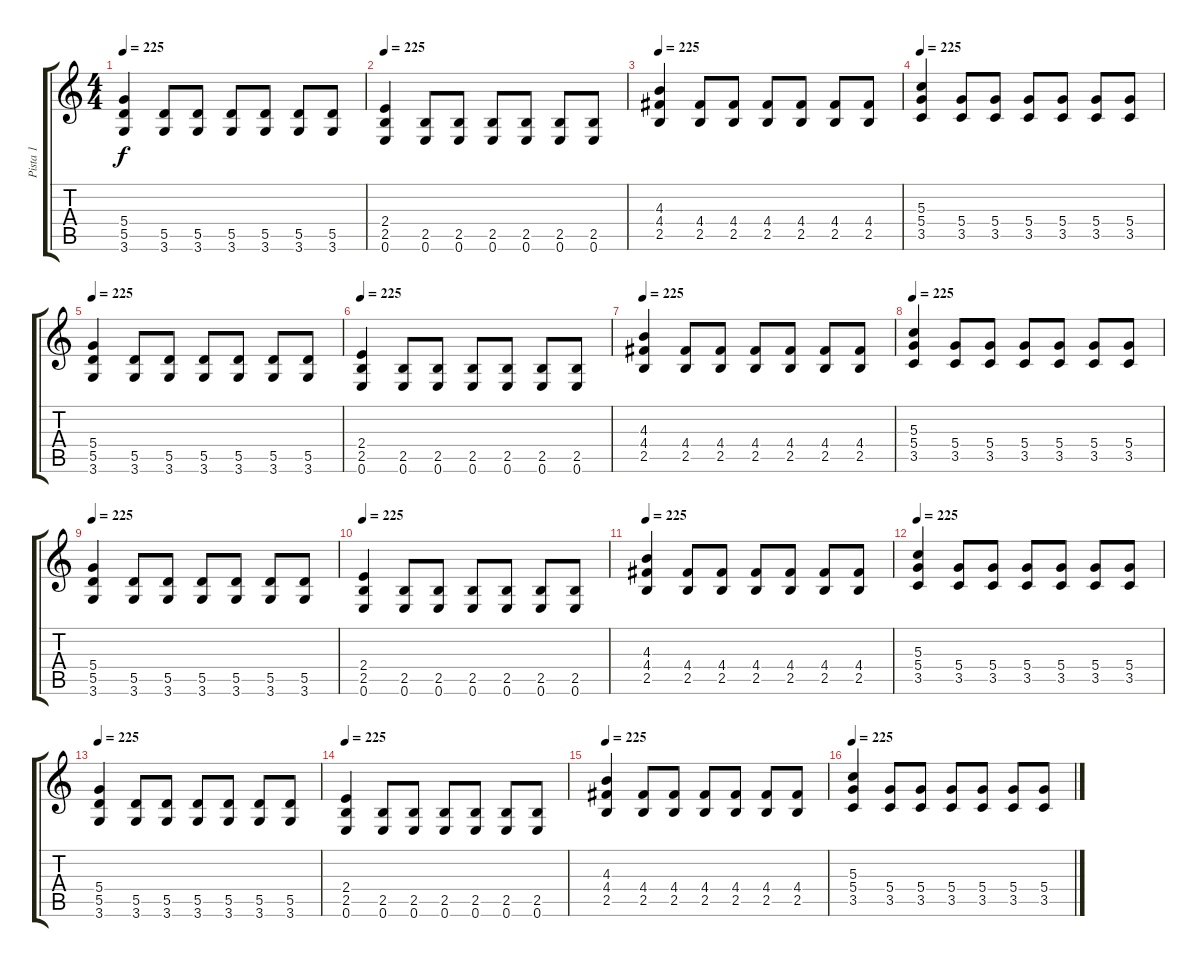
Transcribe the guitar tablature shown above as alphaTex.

\track ("Pista 1" "Pista 1") {instrument acousticguitarsteel}
\staff {score tabs}
\tuning (E4 B3 G3 D3 A2 E2) {hide}
\ts (4 4)
\tempo 225
\clef g2
\ks c
(5.4 5.5 3.6).4{dy f} (5.5 3.6).8 (5.5 3.6).8 (5.5 3.6).8 (5.5 3.6).8 (5.5 3.6).8 (5.5 3.6).8 |
\tempo 225
(2.4 2.5 0.6).4 (2.5 0.6).8 (2.5 0.6).8 (2.5 0.6).8 (2.5 0.6).8 (2.5 0.6).8 (2.5 0.6).8 |
\tempo 225
(4.3 4.4 2.5).4 (4.4 2.5).8 (4.4 2.5).8 (4.4 2.5).8 (4.4 2.5).8 (4.4 2.5).8 (4.4 2.5).8 |
\tempo 225
(5.3 5.4 3.5).4 (5.4 3.5).8 (5.4 3.5).8 (5.4 3.5).8 (5.4 3.5).8 (5.4 3.5).8 (5.4 3.5).8 |
\tempo 225
(5.4 5.5 3.6).4 (5.5 3.6).8 (5.5 3.6).8 (5.5 3.6).8 (5.5 3.6).8 (5.5 3.6).8 (5.5 3.6).8 |
\tempo 225
(2.4 2.5 0.6).4 (2.5 0.6).8 (2.5 0.6).8 (2.5 0.6).8 (2.5 0.6).8 (2.5 0.6).8 (2.5 0.6).8 |
\tempo 225
(4.3 4.4 2.5).4 (4.4 2.5).8 (4.4 2.5).8 (4.4 2.5).8 (4.4 2.5).8 (4.4 2.5).8 (4.4 2.5).8 |
\tempo 225
(5.3 5.4 3.5).4 (5.4 3.5).8 (5.4 3.5).8 (5.4 3.5).8 (5.4 3.5).8 (5.4 3.5).8 (5.4 3.5).8 |
\tempo 225
(5.4 5.5 3.6).4 (5.5 3.6).8 (5.5 3.6).8 (5.5 3.6).8 (5.5 3.6).8 (5.5 3.6).8 (5.5 3.6).8 |
\tempo 225
(2.4 2.5 0.6).4 (2.5 0.6).8 (2.5 0.6).8 (2.5 0.6).8 (2.5 0.6).8 (2.5 0.6).8 (2.5 0.6).8 |
\tempo 225
(4.3 4.4 2.5).4 (4.4 2.5).8 (4.4 2.5).8 (4.4 2.5).8 (4.4 2.5).8 (4.4 2.5).8 (4.4 2.5).8 |
\tempo 225
(5.3 5.4 3.5).4 (5.4 3.5).8 (5.4 3.5).8 (5.4 3.5).8 (5.4 3.5).8 (5.4 3.5).8 (5.4 3.5).8 |
\tempo 225
(5.4 5.5 3.6).4 (5.5 3.6).8 (5.5 3.6).8 (5.5 3.6).8 (5.5 3.6).8 (5.5 3.6).8 (5.5 3.6).8 |
\tempo 225
(2.4 2.5 0.6).4 (2.5 0.6).8 (2.5 0.6).8 (2.5 0.6).8 (2.5 0.6).8 (2.5 0.6).8 (2.5 0.6).8 |
\tempo 225
(4.3 4.4 2.5).4 (4.4 2.5).8 (4.4 2.5).8 (4.4 2.5).8 (4.4 2.5).8 (4.4 2.5).8 (4.4 2.5).8 |
\tempo 225
(5.3 5.4 3.5).4 (5.4 3.5).8 (5.4 3.5).8 (5.4 3.5).8 (5.4 3.5).8 (5.4 3.5).8 (5.4 3.5).8
